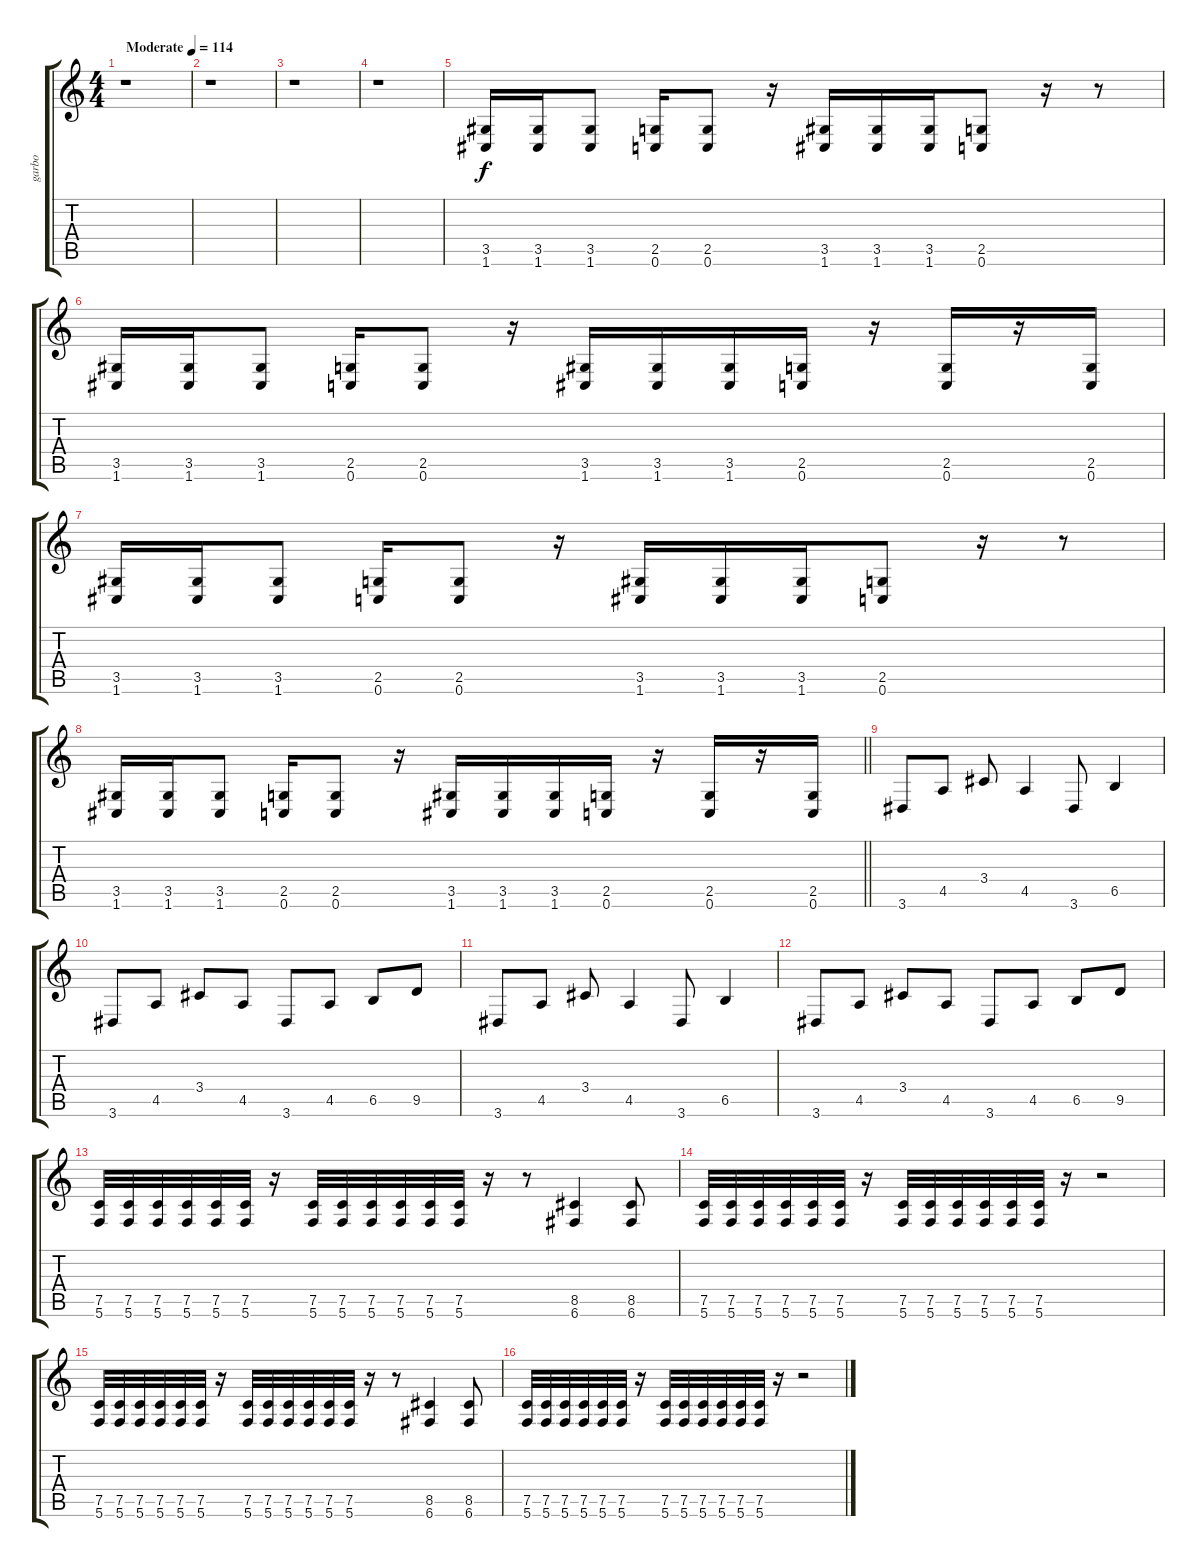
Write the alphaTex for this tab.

\track ("garbo" "garbo") {solo instrument overdrivenguitar}
\staff {score tabs}
\tuning (C4 G3 Eb3 Bb2 F2 C2) {hide}
\ts (4 4)
\tempo (114 "Moderate")
\clef g2
\ks c
r.1{dy f instrument overdrivenguitar} |
r.1 |
r.1 |
r.1 |
(3.5 1.6).16 (3.5 1.6).16 (3.5 1.6).8 (2.5 0.6).16 (2.5 0.6).8 r.16 (3.5 1.6).16 (3.5 1.6).16 (3.5 1.6).16 (2.5 0.6).8 r.16 r.8 |
(3.5 1.6).16 (3.5 1.6).16 (3.5 1.6).8 (2.5 0.6).16 (2.5 0.6).8 r.16 (3.5 1.6).16 (3.5 1.6).16 (3.5 1.6).16 (2.5 0.6).16 r.16 (2.5 0.6).16 r.16 (2.5 0.6).16 |
(3.5 1.6).16 (3.5 1.6).16 (3.5 1.6).8 (2.5 0.6).16 (2.5 0.6).8 r.16 (3.5 1.6).16 (3.5 1.6).16 (3.5 1.6).16 (2.5 0.6).8 r.16 r.8 |
\barLineRight lightlight
(3.5 1.6).16 (3.5 1.6).16 (3.5 1.6).8 (2.5 0.6).16 (2.5 0.6).8 r.16 (3.5 1.6).16 (3.5 1.6).16 (3.5 1.6).16 (2.5 0.6).16 r.16 (2.5 0.6).16 r.16 (2.5 0.6).16 |
3.6.8 4.5.8 3.4.8 4.5.4 3.6.8 6.5.4 |
3.6.8 4.5.8 3.4.8 4.5.8 3.6.8 4.5.8 6.5.8 9.5.8 |
3.6.8 4.5.8 3.4.8 4.5.4 3.6.8 6.5.4 |
3.6.8 4.5.8 3.4.8 4.5.8 3.6.8 4.5.8 6.5.8 9.5.8 |
(7.5 5.6).32 (7.5 5.6).32 (7.5 5.6).32 (7.5 5.6).32 (7.5 5.6).32 (7.5 5.6).32 r.16 (7.5 5.6).32 (7.5 5.6).32 (7.5 5.6).32 (7.5 5.6).32 (7.5 5.6).32 (7.5 5.6).32 r.16 r.8 (8.5 6.6).4 (8.5 6.6).8 |
(7.5 5.6).32 (7.5 5.6).32 (7.5 5.6).32 (7.5 5.6).32 (7.5 5.6).32 (7.5 5.6).32 r.16 (7.5 5.6).32 (7.5 5.6).32 (7.5 5.6).32 (7.5 5.6).32 (7.5 5.6).32 (7.5 5.6).32 r.16 r.2 |
(7.5 5.6).32 (7.5 5.6).32 (7.5 5.6).32 (7.5 5.6).32 (7.5 5.6).32 (7.5 5.6).32 r.16 (7.5 5.6).32 (7.5 5.6).32 (7.5 5.6).32 (7.5 5.6).32 (7.5 5.6).32 (7.5 5.6).32 r.16 r.8 (8.5 6.6).4 (8.5 6.6).8 |
(7.5 5.6).32 (7.5 5.6).32 (7.5 5.6).32 (7.5 5.6).32 (7.5 5.6).32 (7.5 5.6).32 r.16 (7.5 5.6).32 (7.5 5.6).32 (7.5 5.6).32 (7.5 5.6).32 (7.5 5.6).32 (7.5 5.6).32 r.16 r.2
